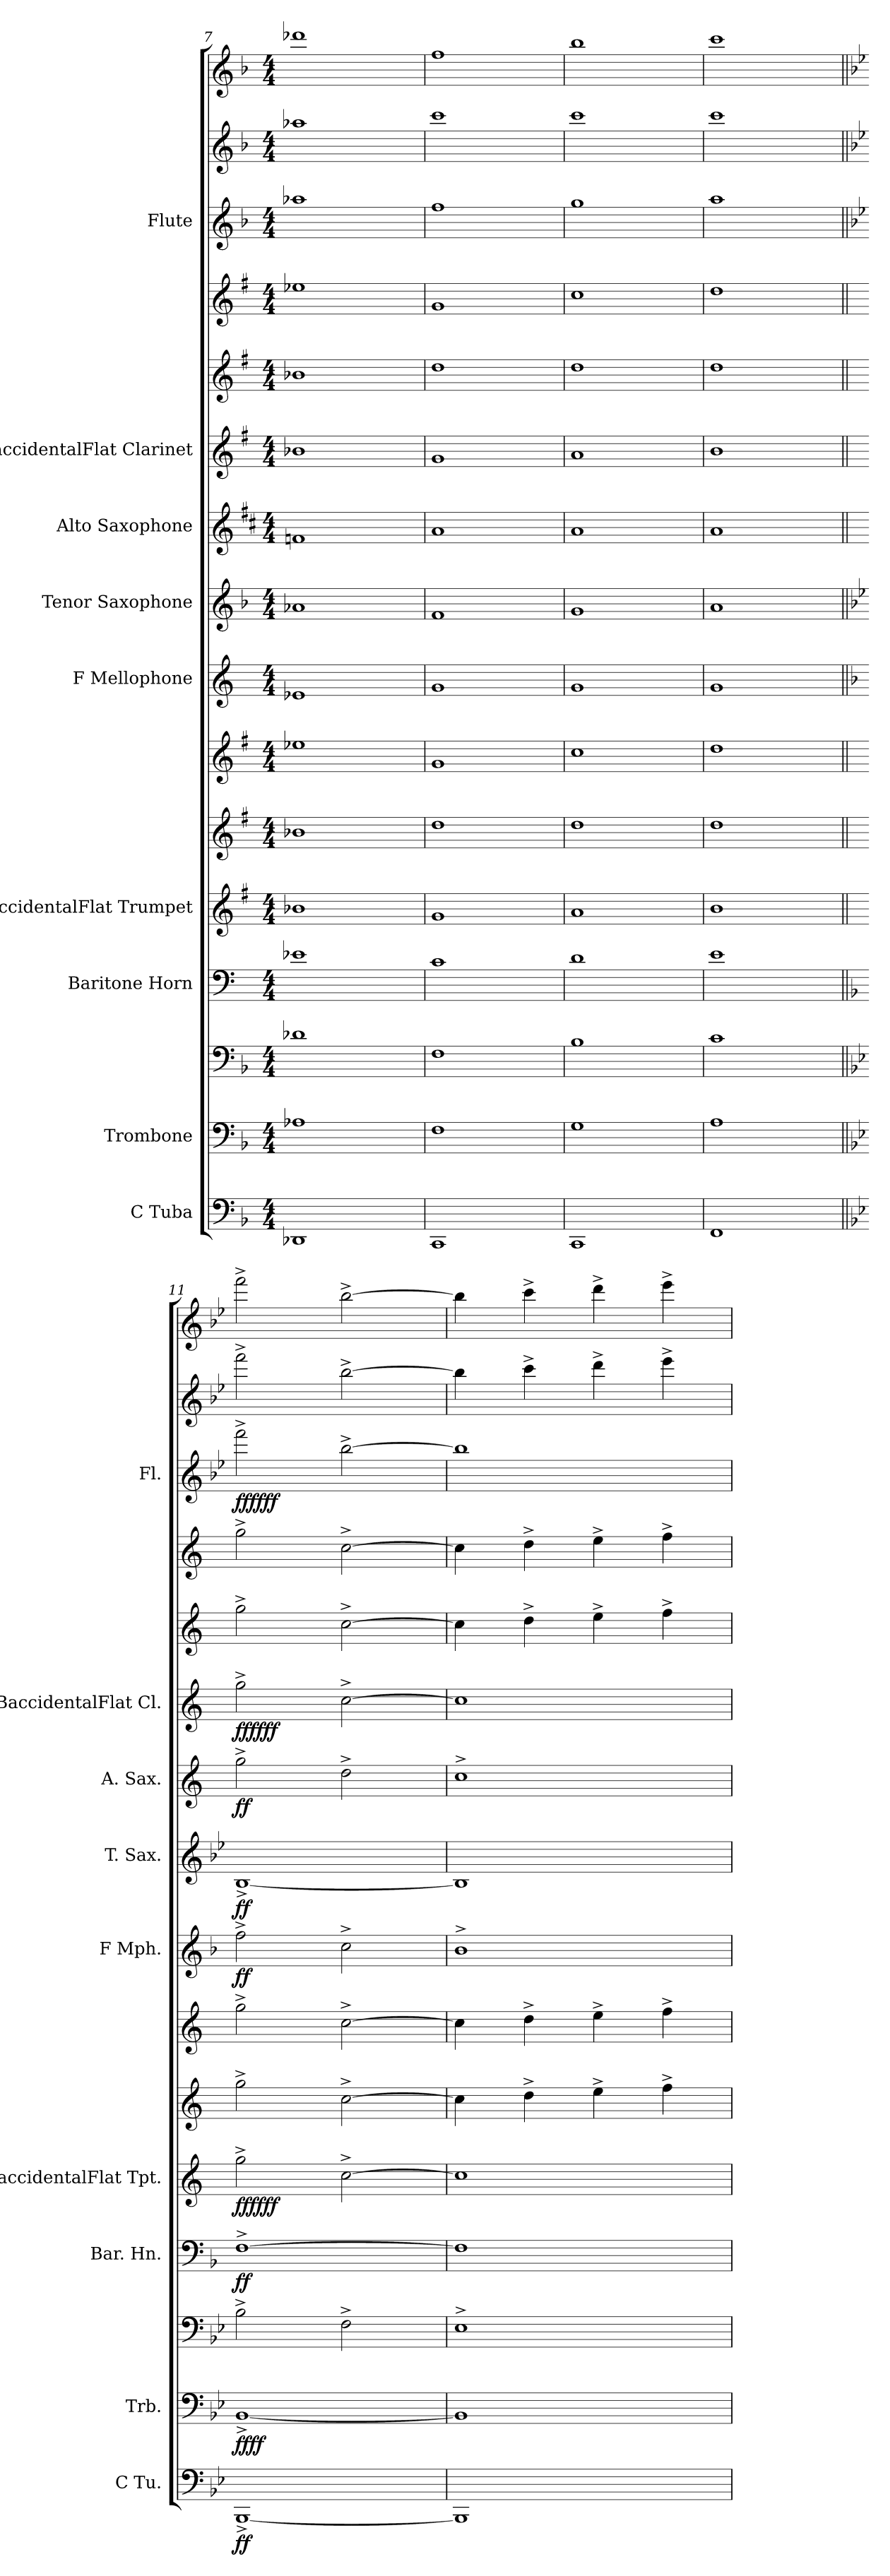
**kern	**dynam	**kern	**kern	**dynam	**kern	**dynam	**kern	**kern	**kern	**dynam	**kern	**dynam	**kern	**dynam	**kern	**dynam	**kern	**kern	**kern	**dynam	**kern	**kern	**kern	**dynam
*part9	*part9	*part8	*part8	*part8	*part7	*part7	*part6	*part6	*part6	*part6	*part5	*part5	*part4	*part4	*part3	*part3	*part2	*part2	*part2	*part2	*part1	*part1	*part1	*part1
*staff16	*staff16	*staff15	*staff14	*staff14/15	*staff13	*staff13	*staff12	*staff11	*staff10	*staff10/11/12	*staff9	*staff9	*staff8	*staff8	*staff7	*staff7	*staff6	*staff5	*staff4	*staff4/5/6	*staff3	*staff2	*staff1	*staff1/2/3
*I"C Tuba	*	*I"Trombone	*	*	*I"Baritone Horn	*	*I"BaccidentalFlat Trumpet	*	*	*	*I"F Mellophone	*	*I"Tenor Saxophone	*	*I"Alto Saxophone	*	*I"BaccidentalFlat Clarinet	*	*	*	*I"Flute	*	*	*
*I'C Tu.	*	*I'Trb.	*	*	*I'Bar. Hn.	*	*I'BaccidentalFlat Tpt.	*	*	*	*I'F Mph.	*	*I'T. Sax.	*	*I'A. Sax.	*	*I'BaccidentalFlat Cl.	*	*	*	*I'Fl.	*	*	*
*clefF4	*	*clefF4	*clefF4	*	*clefF4	*	*clefG2	*clefG2	*clefG2	*	*clefG2	*	*clefG2	*	*clefG2	*	*clefG2	*clefG2	*clefG2	*	*clefG2	*clefG2	*clefG2	*
*	*	*	*	*	*ITrd4c7	*	*ITrd1c2	*ITrd1c2	*ITrd1c2	*	*ITrd4c7	*	*ITrd8c14	*	*ITrd5c9	*	*ITrd1c2	*ITrd1c2	*ITrd1c2	*	*	*	*	*
*k[b-]	*	*k[b-]	*k[b-]	*	*k[b-]	*	*k[b-]	*k[b-]	*k[b-]	*	*k[b-]	*	*k[b-]	*	*k[b-]	*	*k[b-]	*k[b-]	*k[b-]	*	*k[b-]	*k[b-]	*k[b-]	*
*M4/4	*	*M4/4	*M4/4	*	*M4/4	*	*M4/4	*M4/4	*M4/4	*	*M4/4	*	*M4/4	*	*M4/4	*	*M4/4	*M4/4	*M4/4	*	*M4/4	*M4/4	*M4/4	*
=7	=7	=7	=7	=7	=7	=7	=7	=7	=7	=7	=7	=7	=7	=7	=7	=7	=7	=7	=7	=7	=7	=7	=7	=7
1DD-X	.	1A-X	1d-X	.	1A-X	.	1a-X	1a-X	1dd-X	.	1A-X	.	1A-X	.	1A-X	.	1a-X	1a-X	1dd-X	.	1aa-X	1aa-X	1ddd-X	.
=8	=8	=8	=8	=8	=8	=8	=8	=8	=8	=8	=8	=8	=8	=8	=8	=8	=8	=8	=8	=8	=8	=8	=8	=8
1CC	.	1F	1F	.	1F	.	1f	1cc	1f	.	1c	.	1F	.	1c	.	1f	1cc	1f	.	1ff	1ccc	1ff	.
=9	=9	=9	=9	=9	=9	=9	=9	=9	=9	=9	=9	=9	=9	=9	=9	=9	=9	=9	=9	=9	=9	=9	=9	=9
1CC	.	1G	1B-	.	1G	.	1g	1cc	1b-	.	1c	.	1G	.	1c	.	1g	1cc	1b-	.	1gg	1ccc	1bb-	.
=10	=10	=10	=10	=10	=10	=10	=10	=10	=10	=10	=10	=10	=10	=10	=10	=10	=10	=10	=10	=10	=10	=10	=10	=10
1FF	.	1A	1c	.	1A	.	1a	1cc	1cc	.	1c	.	1A	.	1c	.	1a	1cc	1cc	.	1aa	1ccc	1ccc	.
=11||	=11||	=11||	=11||	=11||	=11||	=11||	=11||	=11||	=11||	=11||	=11||	=11||	=11||	=11||	=11||	=11||	=11||	=11||	=11||	=11||	=11||	=11||	=11||	=11||
*k[b-e-]	*	*k[b-e-]	*k[b-e-]	*	*k[b-e-]	*	*k[b-e-]	*k[b-e-]	*k[b-e-]	*	*k[b-e-]	*	*k[b-e-]	*	*k[b-e-a-]	*	*k[b-e-]	*k[b-e-]	*k[b-e-]	*	*k[b-e-]	*k[b-e-]	*k[b-e-]	*
!	!LO:DY:b	!	!	!LO:DY:b=2	!	!	!	!	!	!	!	!	!	!	!	!	!	!	!	!	!	!	!	!
!	!	!	!	!LO:DY:n=1:b	!	!LO:DY:b	!	!	!	!LO:DY:b=3	!	!	!	!	!	!	!	!	!	!	!	!	!	!
!	!	!	!	!	!	!	!	!	!	!LO:DY:n=1:b=2	!	!	!	!	!	!	!	!	!	!	!	!	!	!
!	!	!	!	!	!	!	!	!	!	!LO:DY:n=2:b	!	!LO:DY:b	!	!LO:DY:b	!	!LO:DY:b	!	!	!	!LO:DY:b=3	!	!	!	!
!	!	!	!	!	!	!	!	!	!	!	!	!	!	!	!	!	!	!	!	!LO:DY:n=1:b=2	!	!	!	!
!	!	!	!	!	!	!	!	!	!	!	!	!	!	!	!	!	!	!	!	!LO:DY:n=2:b	!	!	!	!LO:DY:b=3
!	!	!	!	!	!	!	!	!	!	!	!	!	!	!	!	!	!	!	!	!	!	!	!	!LO:DY:n=1:b=2
!	!	!	!	!	!	!	!	!	!	!	!	!	!	!	!	!	!	!	!	!	!	!	!	!LO:DY:n=2:b
[1BBB-^	ff	[1BB-^	2B-^\	ff ff	[1BB-^	ff	2ff^\	2ff^\	2ff^\	ff ff ff	2b-^\	ff	[1BB-^	ff	2b-^\	ff	2ff^\	2ff^\	2ff^\	ff ff ff	2fff^\	2fff^\	2fff^\	ff ff ff
.	.	.	2F^\	.	.	.	[2b-^\	[2b-^\	[2b-^\	.	2f^\	.	.	.	2f^\	.	[2b-^\	[2b-^\	[2b-^\	.	[2bb-^\	[2bb-^\	[2bb-^\	.
=12	=12	=12	=12	=12	=12	=12	=12	=12	=12	=12	=12	=12	=12	=12	=12	=12	=12	=12	=12	=12	=12	=12	=12	=12
1BBB-]	.	1BB-]	1E-^	.	1BB-]	.	1b-]	4b-\]	4b-\]	.	1e-^	.	1BB-]	.	1e-^	.	1b-]	4b-\]	4b-\]	.	1bb-]	4bb-\]	4bb-\]	.
.	.	.	.	.	.	.	.	4cc^\	4cc^\	.	.	.	.	.	.	.	.	4cc^\	4cc^\	.	.	4ccc^\	4ccc^\	.
.	.	.	.	.	.	.	.	4dd^\	4dd^\	.	.	.	.	.	.	.	.	4dd^\	4dd^\	.	.	4ddd^\	4ddd^\	.
.	.	.	.	.	.	.	.	4ee-^\	4ee-^\	.	.	.	.	.	.	.	.	4ee-^\	4ee-^\	.	.	4eee-^\	4eee-^\	.
=	=	=	=	=	=	=	=	=	=	=	=	=	=	=	=	=	=	=	=	=	=	=	=	=
*-	*-	*-	*-	*-	*-	*-	*-	*-	*-	*-	*-	*-	*-	*-	*-	*-	*-	*-	*-	*-	*-	*-	*-	*-
